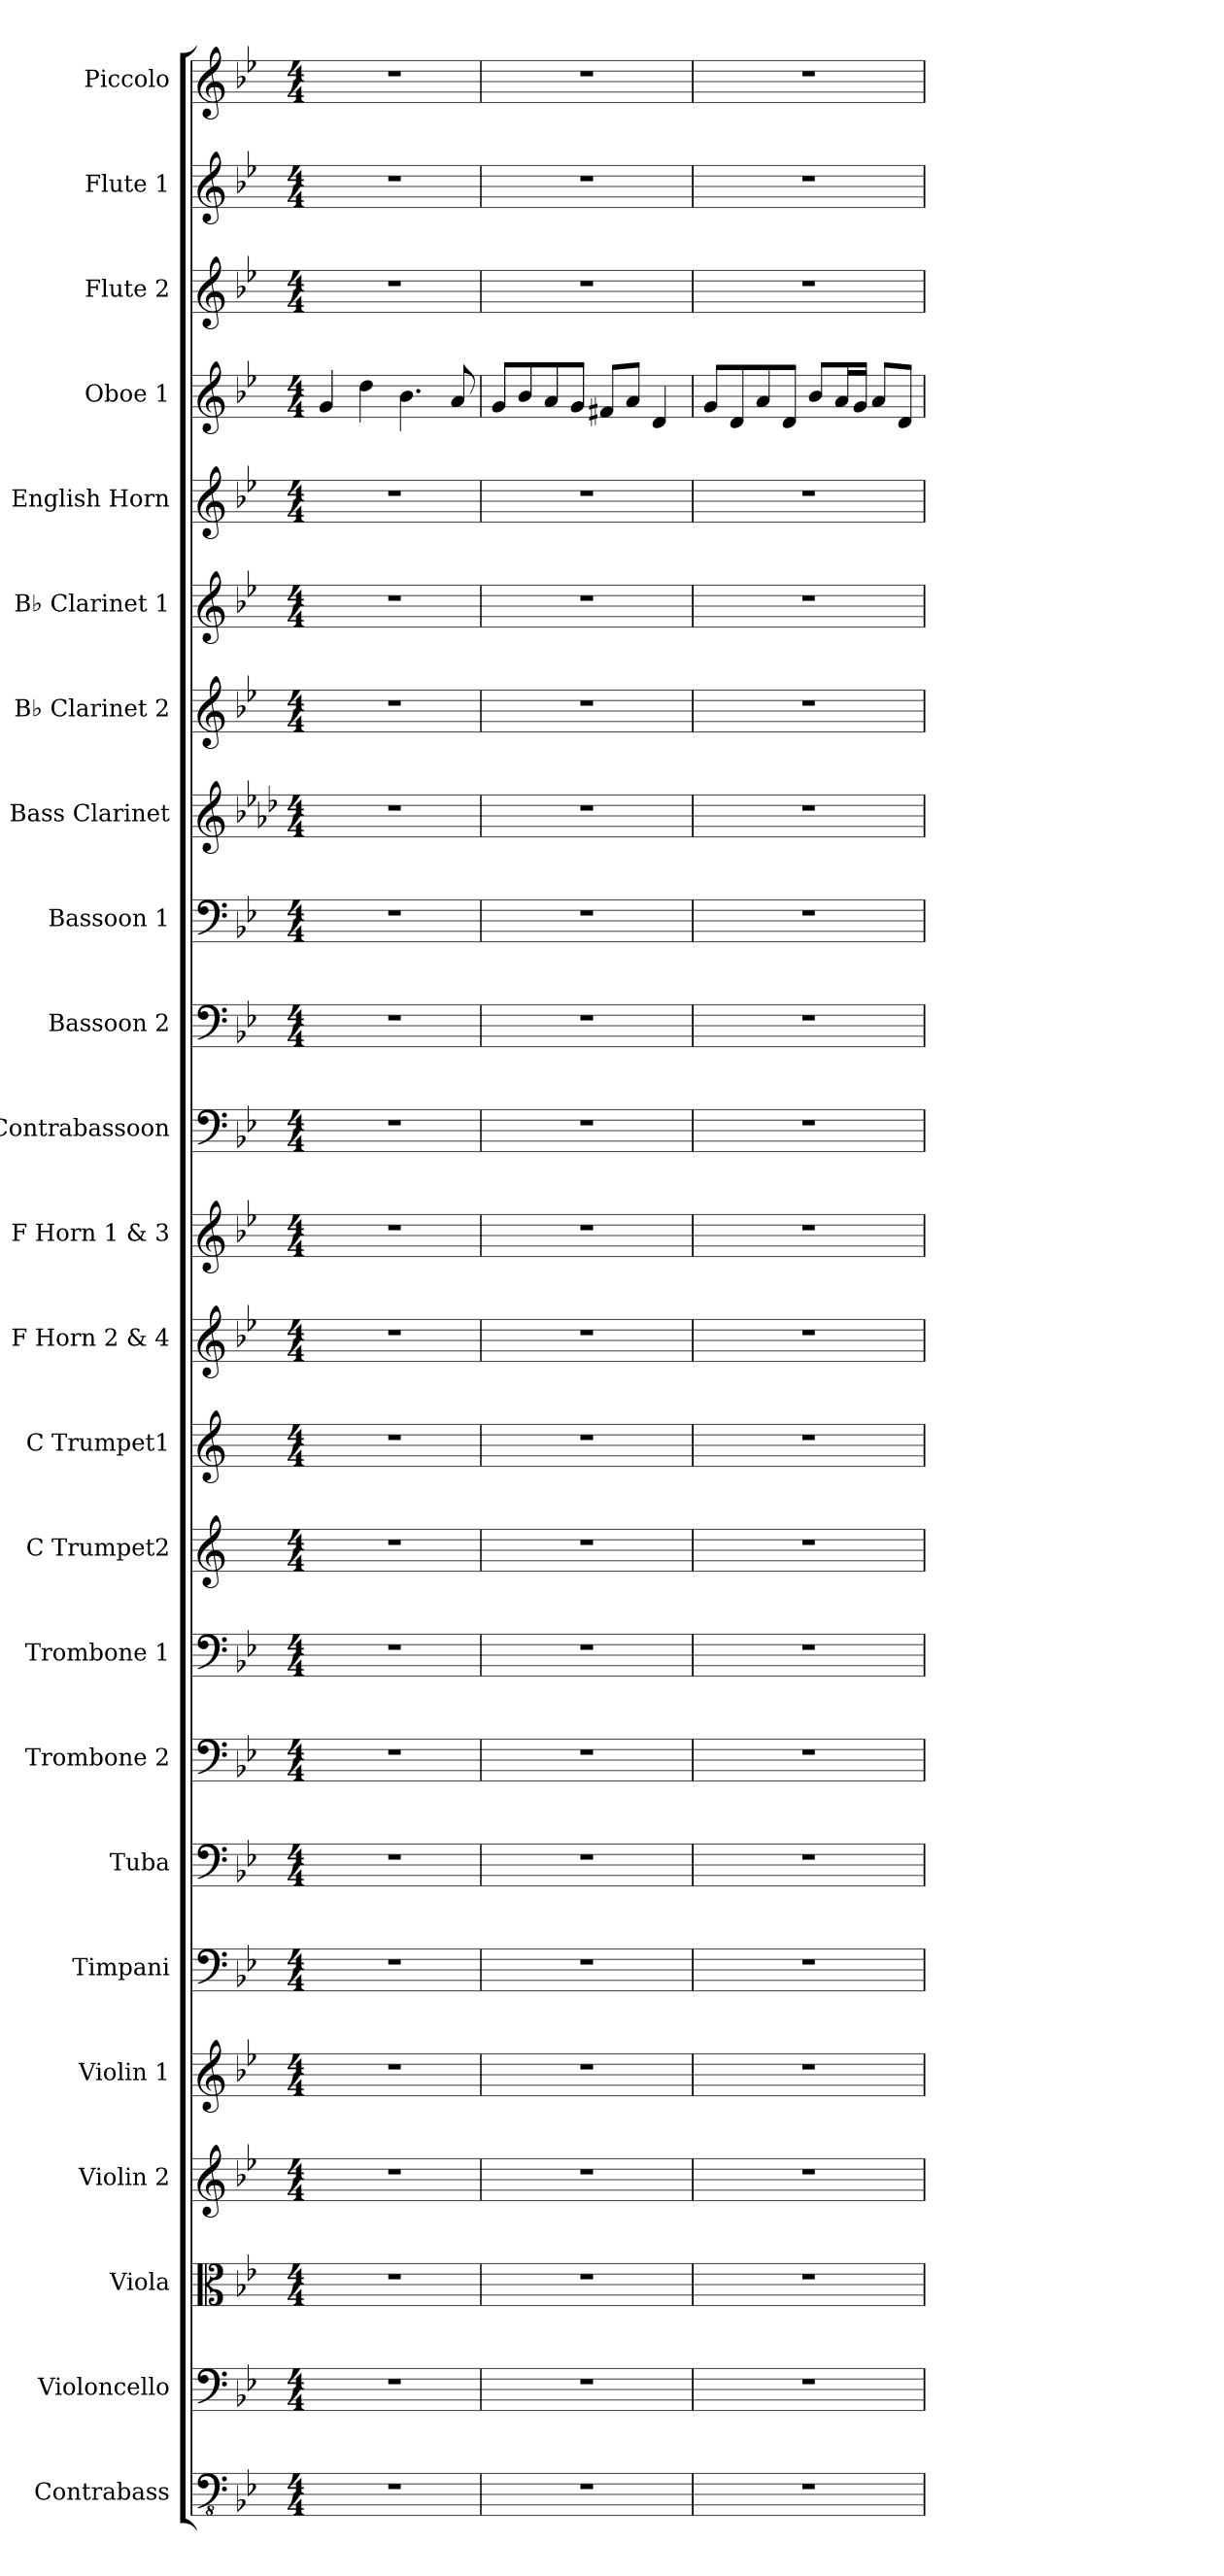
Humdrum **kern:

**kern	**kern	**kern	**kern	**kern	**kern	**kern	**kern	**kern	**kern	**kern	**kern	**kern	**kern	**kern	**kern	**kern	**kern	**kern	**kern	**kern	**kern	**kern	**kern
*part24	*part23	*part22	*part21	*part20	*part19	*part18	*part17	*part16	*part15	*part14	*part13	*part12	*part11	*part10	*part9	*part8	*part7	*part6	*part5	*part4	*part3	*part2	*part1
*staff24	*staff23	*staff22	*staff21	*staff20	*staff19	*staff18	*staff17	*staff16	*staff15	*staff14	*staff13	*staff12	*staff11	*staff10	*staff9	*staff8	*staff7	*staff6	*staff5	*staff4	*staff3	*staff2	*staff1
*I"Contrabass	*I"Violoncello	*I"Viola	*I"Violin 2	*I"Violin 1	*I"Timpani	*I"Tuba	*I"Trombone 2	*I"Trombone 1	*I"C Trumpet2	*I"C Trumpet1	*I"F Horn 2 &amp; 4	*I"F Horn 1 &amp; 3	*I"Contrabassoon	*I"Bassoon 2	*I"Bassoon 1	*I"Bass Clarinet	*I"B♭ Clarinet 2	*I"B♭ Clarinet 1	*I"English Horn	*I"Oboe 1	*I"Flute 2	*I"Flute 1	*I"Piccolo
*I'Cb.	*I'Vc.	*I'Vla.	*I'Vln. 2	*I'Vln. 1	*I'Timp.	*I'Tba.	*I'Tbn. 2	*I'Tbn. 1	*I'C Tpt.	*I'C Tpt.	*I'F Hn. 2 4	*I'F Hn. 1 3	*I'Cbsn.	*I'Bsn. 2	*I'Bsn. 1	*I'B. Cl.	*I'B♭ Cl. 2	*I'B♭ Cl. 1	*I'E. Hn.	*I'Ob. 1	*I'Fl. 2	*I'Fl. 1	*I'Picc.
*clefFv4	*clefF4	*clefC3	*clefG2	*clefG2	*clefF4	*clefF4	*clefF4	*clefF4	*clefG2	*clefG2	*clefG2	*clefG2	*clefF4	*clefF4	*clefF4	*clefG2	*clefG2	*clefG2	*clefG2	*clefG2	*clefG2	*clefG2	*clefG2
*ITrd7c12	*	*	*	*	*	*	*	*	*ITrd1c2	*ITrd1c2	*ITrd4c7	*ITrd4c7	*ITrd7c12	*	*	*ITrd8c14	*ITrd1c2	*ITrd1c2	*ITrd4c7	*	*	*	*ITrd-7c-12
*k[b-e-]	*k[b-e-]	*k[b-e-]	*k[b-e-]	*k[b-e-]	*k[b-e-]	*k[b-e-]	*k[b-e-]	*k[b-e-]	*k[b-e-]	*k[b-e-]	*k[b-e-a-]	*k[b-e-a-]	*k[b-e-]	*k[b-e-]	*k[b-e-]	*k[b-e-a-d-]	*k[b-e-a-d-]	*k[b-e-a-d-]	*k[b-e-a-]	*k[b-e-]	*k[b-e-]	*k[b-e-]	*k[b-e-]
*M4/4	*M4/4	*M4/4	*M4/4	*M4/4	*M4/4	*M4/4	*M4/4	*M4/4	*M4/4	*M4/4	*M4/4	*M4/4	*M4/4	*M4/4	*M4/4	*M4/4	*M4/4	*M4/4	*M4/4	*M4/4	*M4/4	*M4/4	*M4/4
*MM76	*MM76	*MM76	*MM76	*MM76	*MM76	*MM76	*MM76	*MM76	*MM76	*MM76	*MM76	*MM76	*MM76	*MM76	*MM76	*MM76	*MM76	*MM76	*MM76	*MM76	*MM76	*MM76	*MM76
=1	=1	=1	=1	=1	=1	=1	=1	=1	=1	=1	=1	=1	=1	=1	=1	=1	=1	=1	=1	=1	=1	=1	=1
1r	1r	1r	1r	1r	1r	1r	1r	1r	1r	1r	1r	1r	1r	1r	1r	1r	1r	1r	1r	4g/	1r	1r	1r
.	.	.	.	.	.	.	.	.	.	.	.	.	.	.	.	.	.	.	.	4dd\	.	.	.
.	.	.	.	.	.	.	.	.	.	.	.	.	.	.	.	.	.	.	.	4.b-\	.	.	.
.	.	.	.	.	.	.	.	.	.	.	.	.	.	.	.	.	.	.	.	8a/	.	.	.
=2	=2	=2	=2	=2	=2	=2	=2	=2	=2	=2	=2	=2	=2	=2	=2	=2	=2	=2	=2	=2	=2	=2	=2
1r	1r	1r	1r	1r	1r	1r	1r	1r	1r	1r	1r	1r	1r	1r	1r	1r	1r	1r	1r	8g/L	1r	1r	1r
.	.	.	.	.	.	.	.	.	.	.	.	.	.	.	.	.	.	.	.	8b-/	.	.	.
.	.	.	.	.	.	.	.	.	.	.	.	.	.	.	.	.	.	.	.	8a/	.	.	.
.	.	.	.	.	.	.	.	.	.	.	.	.	.	.	.	.	.	.	.	8g/J	.	.	.
.	.	.	.	.	.	.	.	.	.	.	.	.	.	.	.	.	.	.	.	8f#X/L	.	.	.
.	.	.	.	.	.	.	.	.	.	.	.	.	.	.	.	.	.	.	.	8a/J	.	.	.
.	.	.	.	.	.	.	.	.	.	.	.	.	.	.	.	.	.	.	.	4d/	.	.	.
=3	=3	=3	=3	=3	=3	=3	=3	=3	=3	=3	=3	=3	=3	=3	=3	=3	=3	=3	=3	=3	=3	=3	=3
1r	1r	1r	1r	1r	1r	1r	1r	1r	1r	1r	1r	1r	1r	1r	1r	1r	1r	1r	1r	8g/L	1r	1r	1r
.	.	.	.	.	.	.	.	.	.	.	.	.	.	.	.	.	.	.	.	8d/	.	.	.
.	.	.	.	.	.	.	.	.	.	.	.	.	.	.	.	.	.	.	.	8a/	.	.	.
.	.	.	.	.	.	.	.	.	.	.	.	.	.	.	.	.	.	.	.	8d/J	.	.	.
.	.	.	.	.	.	.	.	.	.	.	.	.	.	.	.	.	.	.	.	8b-/L	.	.	.
.	.	.	.	.	.	.	.	.	.	.	.	.	.	.	.	.	.	.	.	16a/L	.	.	.
.	.	.	.	.	.	.	.	.	.	.	.	.	.	.	.	.	.	.	.	16g/JJ	.	.	.
.	.	.	.	.	.	.	.	.	.	.	.	.	.	.	.	.	.	.	.	8a/L	.	.	.
.	.	.	.	.	.	.	.	.	.	.	.	.	.	.	.	.	.	.	.	8d/J	.	.	.
=	=	=	=	=	=	=	=	=	=	=	=	=	=	=	=	=	=	=	=	=	=	=	=
*-	*-	*-	*-	*-	*-	*-	*-	*-	*-	*-	*-	*-	*-	*-	*-	*-	*-	*-	*-	*-	*-	*-	*-
